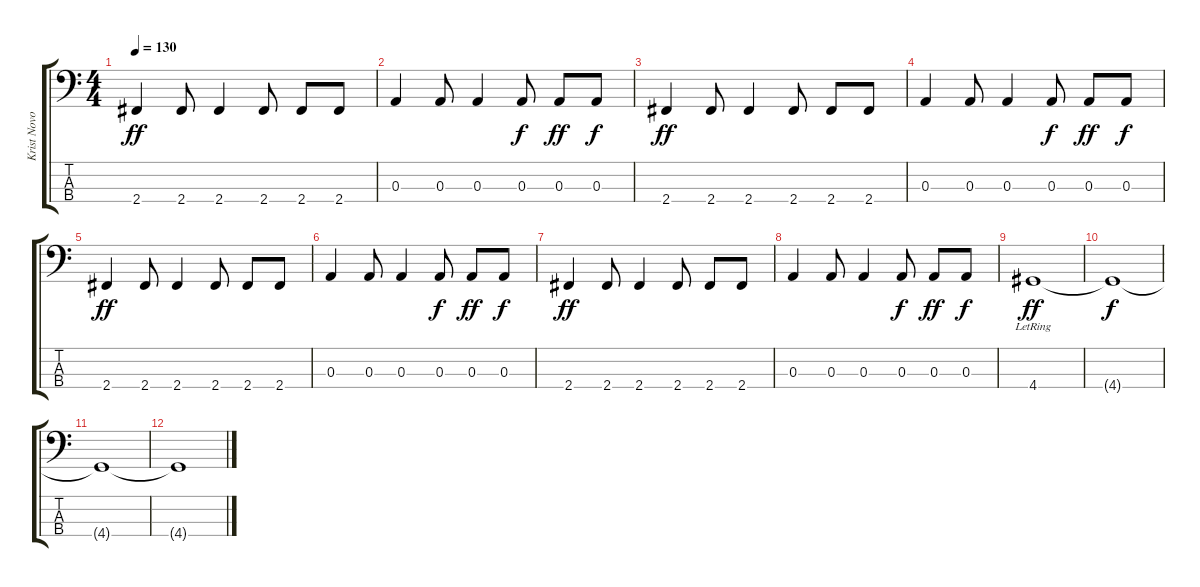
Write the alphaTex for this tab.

\track ("Krist Novoselic" "Krist Novo") {instrument electricbasspick}
\staff {score tabs}
\tuning (G2 D2 A1 E1) {hide}
\ts (4 4)
\tempo 130
\clef f4
\ks c
2.4.4{dy ff} 2.4.8 2.4.4 2.4.8 2.4.8 2.4.8 |
0.3.4 0.3.8 0.3.4 0.3.8{dy f} 0.3.8{dy ff} 0.3.8{dy f} |
2.4.4{dy ff} 2.4.8 2.4.4 2.4.8 2.4.8 2.4.8 |
0.3.4 0.3.8 0.3.4 0.3.8{dy f} 0.3.8{dy ff} 0.3.8{dy f} |
2.4.4{dy ff} 2.4.8 2.4.4 2.4.8 2.4.8 2.4.8 |
0.3.4 0.3.8 0.3.4 0.3.8{dy f} 0.3.8{dy ff} 0.3.8{dy f} |
2.4.4{dy ff} 2.4.8 2.4.4 2.4.8 2.4.8 2.4.8 |
0.3.4 0.3.8 0.3.4 0.3.8{dy f} 0.3.8{dy ff} 0.3.8{dy f} |
4.4{lr}.1{dy ff} |
4.4{t}.1{dy f} |
4.4{t}.1 |
4.4{t}.1
